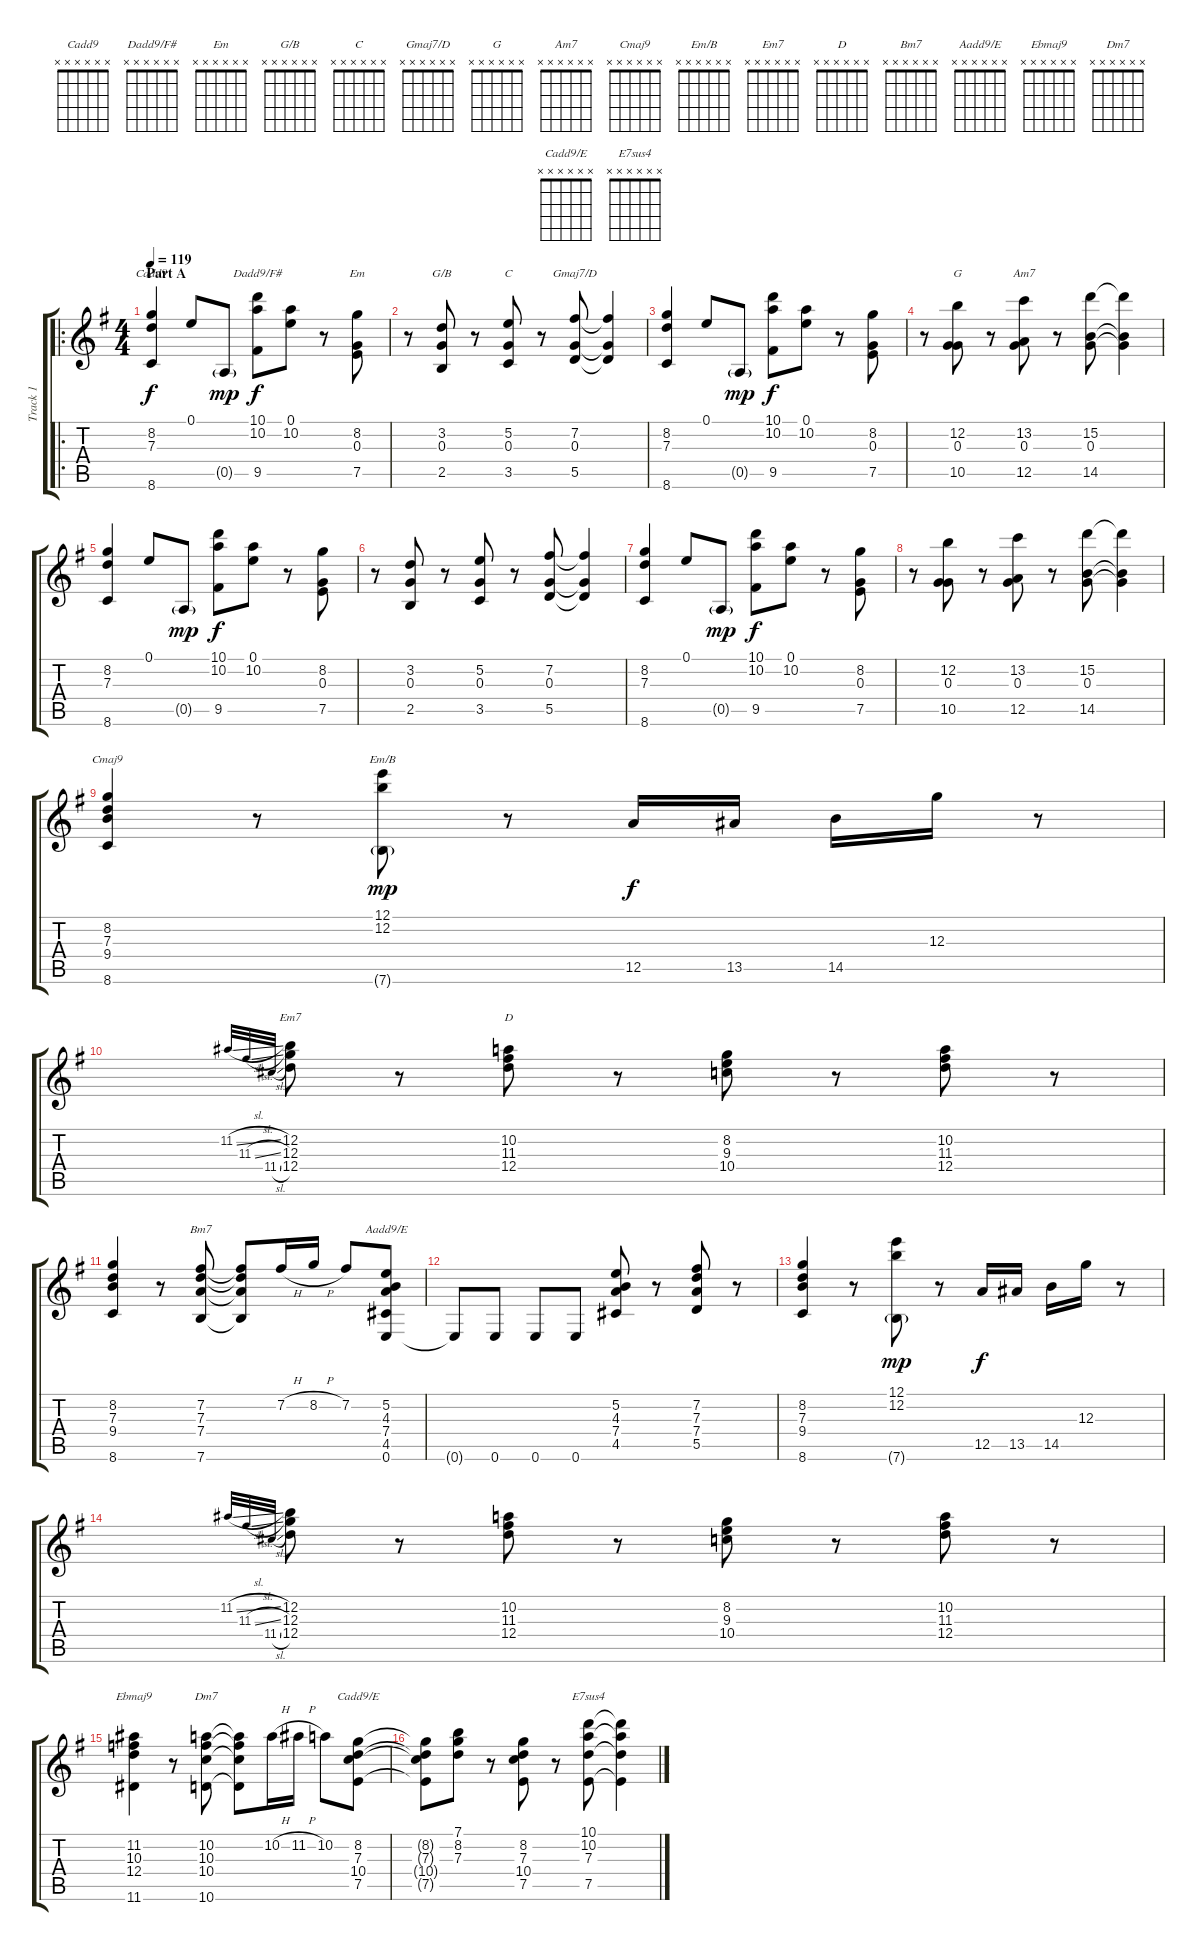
\track ("Track 1" "Track 1") {instrument acousticguitarsteel}
\staff {score tabs}
\tuning (E4 B3 G3 D3 A2 E2) {hide}
\chord ("Cadd9" x x x x x x)
\chord ("Dadd9/F#" x x x x x x)
\chord ("Em" x x x x x x)
\chord ("G/B" x x x x x x)
\chord ("C" x x x x x x)
\chord ("Gmaj7/D" x x x x x x)
\chord ("G" x x x x x x)
\chord ("Am7" x x x x x x)
\chord ("Cmaj9" x x x x x x)
\chord ("Em/B" x x x x x x)
\chord ("Em7" x x x x x x)
\chord ("D" x x x x x x)
\chord ("Bm7" x x x x x x)
\chord ("Aadd9/E" x x x x x x)
\chord ("Ebmaj9" x x x x x x)
\chord ("Dm7" x x x x x x)
\chord ("Cadd9/E" x x x x x x)
\chord ("E7sus4" x x x x x x)
\ro
\ts (4 4)
\section ("" "Part A")
\tempo 119
\clef g2
\ks eminor
(8.2 7.3 8.6).4{ch "Cadd9" dy f instrument acousticguitarsteel} 0.1.8 0.5{g}.8{dy mp} (10.1 10.2 9.5).8{ch "Dadd9/F#" dy f} (0.1 10.2).8 r.8 (8.2 0.3 7.5).8{ch "Em"} |
r.8 (3.2 0.3 2.5).8{ch "G/B"} r.8 (5.2 0.3 3.5).8{ch "C"} r.8 (7.2 0.3 5.5).8{ch "Gmaj7/D"} (7.2{t} 0.3{t} 5.5{t}).4 |
(8.2 7.3 8.6).4 0.1.8 0.5{g}.8{dy mp} (10.1 10.2 9.5).8{dy f} (0.1 10.2).8 r.8 (8.2 0.3 7.5).8 |
r.8 (12.2 0.3 10.5).8{ch "G"} r.8 (13.2 0.3 12.5).8{ch "Am7"} r.8 (15.2 0.3 14.5).8 (15.2{t} 0.3{t} 14.5{t}).4 |
(8.2 7.3 8.6).4 0.1.8 0.5{g}.8{dy mp} (10.1 10.2 9.5).8{dy f} (0.1 10.2).8 r.8 (8.2 0.3 7.5).8 |
r.8 (3.2 0.3 2.5).8 r.8 (5.2 0.3 3.5).8 r.8 (7.2 0.3 5.5).8 (7.2{t} 0.3{t} 5.5{t}).4 |
(8.2 7.3 8.6).4 0.1.8 0.5{g}.8{dy mp} (10.1 10.2 9.5).8{dy f} (0.1 10.2).8 r.8 (8.2 0.3 7.5).8 |
r.8 (12.2 0.3 10.5).8 r.8 (13.2 0.3 12.5).8 r.8 (15.2 0.3 14.5).8 (15.2{t} 0.3{t} 14.5{t}).4 |
(8.2 7.3 9.4 8.6).4{ch "Cmaj9"} r.8 (12.1 12.2 7.6{g}).8{ch "Em/B" dy mp} r.8 12.5.16{dy f} 13.5.16 14.5.16 12.3.16 r.8 |
11.2{sl}.32{gr onbeat} 11.3{sl}.32{gr onbeat} 11.4{sl}.32{gr onbeat} (12.2 12.3 12.4).8{ch "Em7"} r.8 (10.2 11.3 12.4).8{ch "D"} r.8 (8.2 9.3 10.4).8 r.8 (10.2 11.3 12.4).8 r.8 |
(8.2 7.3 9.4 8.6).4 r.8 (7.2 7.3 7.4 7.6).8{ch "Bm7"} (7.2{t} 7.3{t} 7.4{t} 7.6{t}).8 7.2{h}.16 8.2{h}.16 7.2.8 (5.2 4.3 7.4 4.5 0.6).8{ch "Aadd9/E"} |
0.6{t}.8 0.6.8 0.6.8 0.6.8 (5.2 4.3 7.4 4.5).8 r.8 (7.2 7.3 7.4 5.5).8 r.8 |
(8.2 7.3 9.4 8.6).4 r.8 (12.1 12.2 7.6{g}).8{dy mp} r.8 12.5.16{dy f} 13.5.16 14.5.16 12.3.16 r.8 |
11.2{sl}.32{gr onbeat} 11.3{sl}.32{gr onbeat} 11.4{sl}.32{gr onbeat} (12.2 12.3 12.4).8 r.8 (10.2 11.3 12.4).8 r.8 (8.2 9.3 10.4).8 r.8 (10.2 11.3 12.4).8 r.8 |
(11.2 10.3 12.4 11.6).4{ch "Ebmaj9"} r.8 (10.2 10.3 10.4 10.6).8{ch "Dm7"} (10.2{t} 10.3{t} 10.4{t} 10.6{t}).8 10.2{h}.16 11.2{h}.16 10.2.8 (8.2 7.3 10.4 7.5).8{ch "Cadd9/E"} |
(8.2{t} 7.3{t} 10.4{t} 7.5{t}).8 (7.1 8.2 7.3).8 r.8 (8.2 7.3 10.4 7.5).8 r.8 (10.1 10.2 7.3 7.5).8{ch "E7sus4"} (10.1{t} 10.2{t} 7.3{t} 7.5{t}).4
